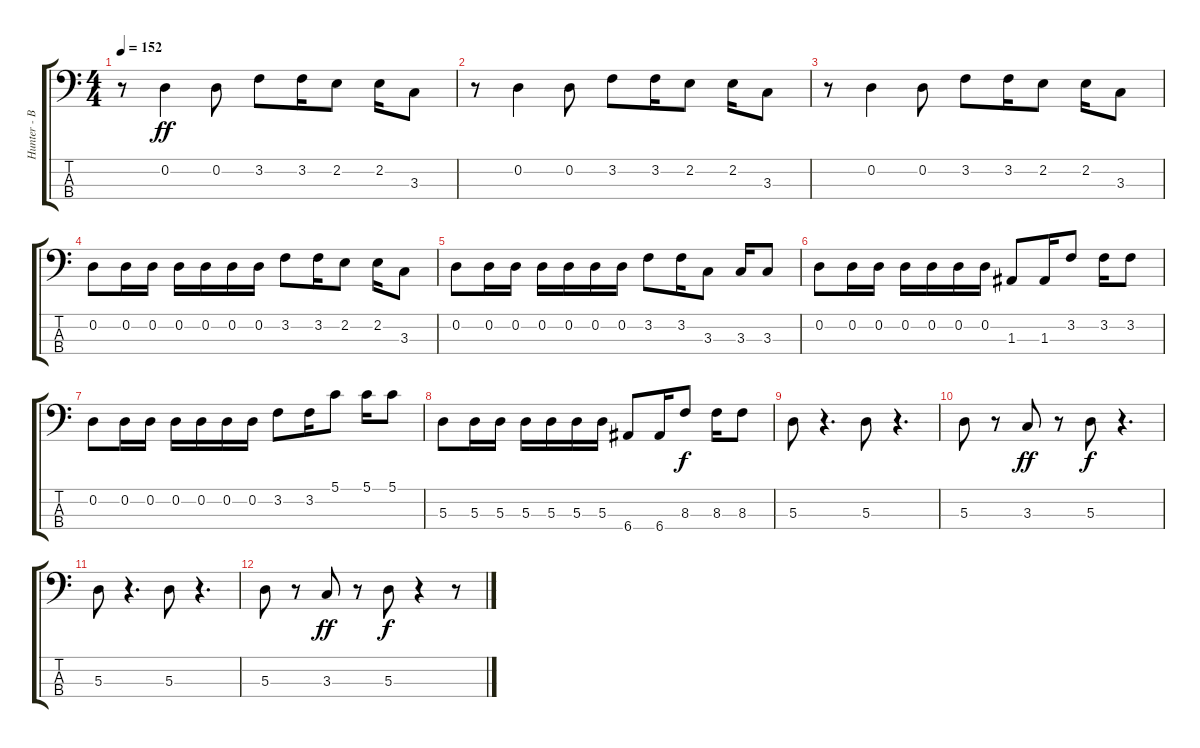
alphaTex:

\track ("Hunter - Bass" "Hunter - B") {instrument electricbassfinger}
\staff {score tabs}
\tuning (G2 D2 A1 E1) {hide}
\ts (4 4)
\tempo 152
\clef f4
\ks c
r.8{dy ff} 0.2.4 0.2.8 3.2.8 3.2.16 2.2.8 2.2.16 3.3.8 |
r.8 0.2.4 0.2.8 3.2.8 3.2.16 2.2.8 2.2.16 3.3.8 |
r.8 0.2.4 0.2.8 3.2.8 3.2.16 2.2.8 2.2.16 3.3.8 |
0.2.8 0.2.16 0.2.16 0.2.16 0.2.16 0.2.16 0.2.16 3.2.8 3.2.16 2.2.8 2.2.16 3.3.8 |
0.2.8 0.2.16 0.2.16 0.2.16 0.2.16 0.2.16 0.2.16 3.2.8 3.2.16 3.3.8 3.3.16 3.3.8 |
0.2.8 0.2.16 0.2.16 0.2.16 0.2.16 0.2.16 0.2.16 1.3.8 1.3.16 3.2.8 3.2.16 3.2.8 |
0.2.8 0.2.16 0.2.16 0.2.16 0.2.16 0.2.16 0.2.16 3.2.8 3.2.16 5.1.8 5.1.16 5.1.8 |
5.3.8 5.3.16 5.3.16 5.3.16 5.3.16 5.3.16 5.3.16 6.4.8 6.4.16 8.3.8{dy f} 8.3.16 8.3.8 |
5.3.8 r.4{d} 5.3.8 r.4{d} |
5.3.8 r.8 3.3.8{dy ff} r.8 5.3.8{dy f} r.4{d} |
5.3.8 r.4{d} 5.3.8 r.4{d} |
5.3.8 r.8 3.3.8{dy ff} r.8 5.3.8{dy f} r.4 r.8
